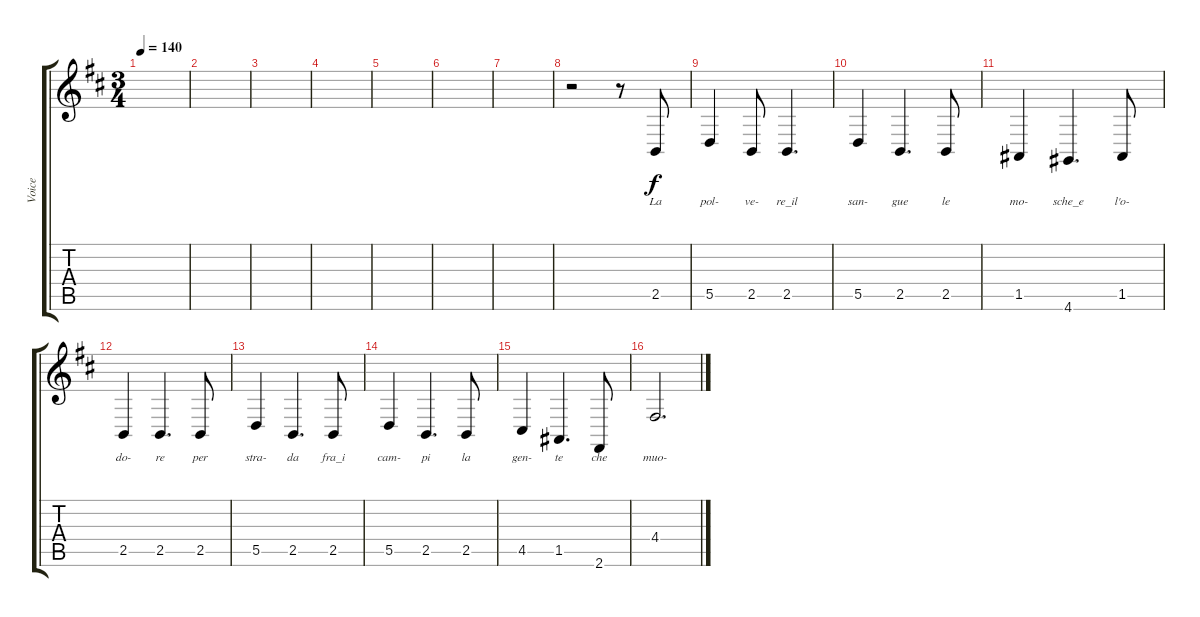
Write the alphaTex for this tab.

\track ("Voice" "Voice") {instrument sopranosax}
\staff {score tabs}
\tuning (E4 B3 G3 D3 A2 E2) {hide}
\ts (3 4)
\tempo 140
\clef g2
\ks bminor
|
|
|
|
|
|
|
r.2 r.8 2.5.8{lyrics (0 "La") lyrics (1 "") lyrics (2 "") lyrics (3 "") lyrics (4 "")} |
5.5.4{lyrics (0 "pol-") lyrics (1 "") lyrics (2 "") lyrics (3 "") lyrics (4 "")} 2.5.8{lyrics (0 "ve-") lyrics (1 "") lyrics (2 "") lyrics (3 "") lyrics (4 "")} 2.5.4{d lyrics (0 "re_il") lyrics (1 "") lyrics (2 "") lyrics (3 "") lyrics (4 "")} |
5.5.4{lyrics (0 "san-") lyrics (1 "") lyrics (2 "") lyrics (3 "") lyrics (4 "")} 2.5.4{d lyrics (0 "gue") lyrics (1 "") lyrics (2 "") lyrics (3 "") lyrics (4 "")} 2.5.8{lyrics (0 "le") lyrics (1 "") lyrics (2 "") lyrics (3 "") lyrics (4 "")} |
1.5.4{lyrics (0 "mo-") lyrics (1 "") lyrics (2 "") lyrics (3 "") lyrics (4 "")} 4.6.4{d lyrics (0 "sche_e") lyrics (1 "") lyrics (2 "") lyrics (3 "") lyrics (4 "")} 1.5.8{lyrics (0 "l'o-") lyrics (1 "") lyrics (2 "") lyrics (3 "") lyrics (4 "")} |
2.5.4{lyrics (0 "do-") lyrics (1 "") lyrics (2 "") lyrics (3 "") lyrics (4 "")} 2.5.4{d lyrics (0 "re") lyrics (1 "") lyrics (2 "") lyrics (3 "") lyrics (4 "")} 2.5.8{lyrics (0 "per") lyrics (1 "") lyrics (2 "") lyrics (3 "") lyrics (4 "")} |
5.5.4{lyrics (0 "stra-") lyrics (1 "") lyrics (2 "") lyrics (3 "") lyrics (4 "")} 2.5.4{d lyrics (0 "da") lyrics (1 "") lyrics (2 "") lyrics (3 "") lyrics (4 "")} 2.5.8{lyrics (0 "fra_i") lyrics (1 "") lyrics (2 "") lyrics (3 "") lyrics (4 "")} |
5.5.4{lyrics (0 "cam-") lyrics (1 "") lyrics (2 "") lyrics (3 "") lyrics (4 "")} 2.5.4{d lyrics (0 "pi") lyrics (1 "") lyrics (2 "") lyrics (3 "") lyrics (4 "")} 2.5.8{lyrics (0 "la") lyrics (1 "") lyrics (2 "") lyrics (3 "") lyrics (4 "")} |
4.5.4{lyrics (0 "gen-") lyrics (1 "") lyrics (2 "") lyrics (3 "") lyrics (4 "")} 1.5.4{d lyrics (0 "te") lyrics (1 "") lyrics (2 "") lyrics (3 "") lyrics (4 "")} 2.6.8{lyrics (0 "che") lyrics (1 "") lyrics (2 "") lyrics (3 "") lyrics (4 "")} |
4.4.2{d lyrics (0 "muo-") lyrics (1 "") lyrics (2 "") lyrics (3 "") lyrics (4 "")}
